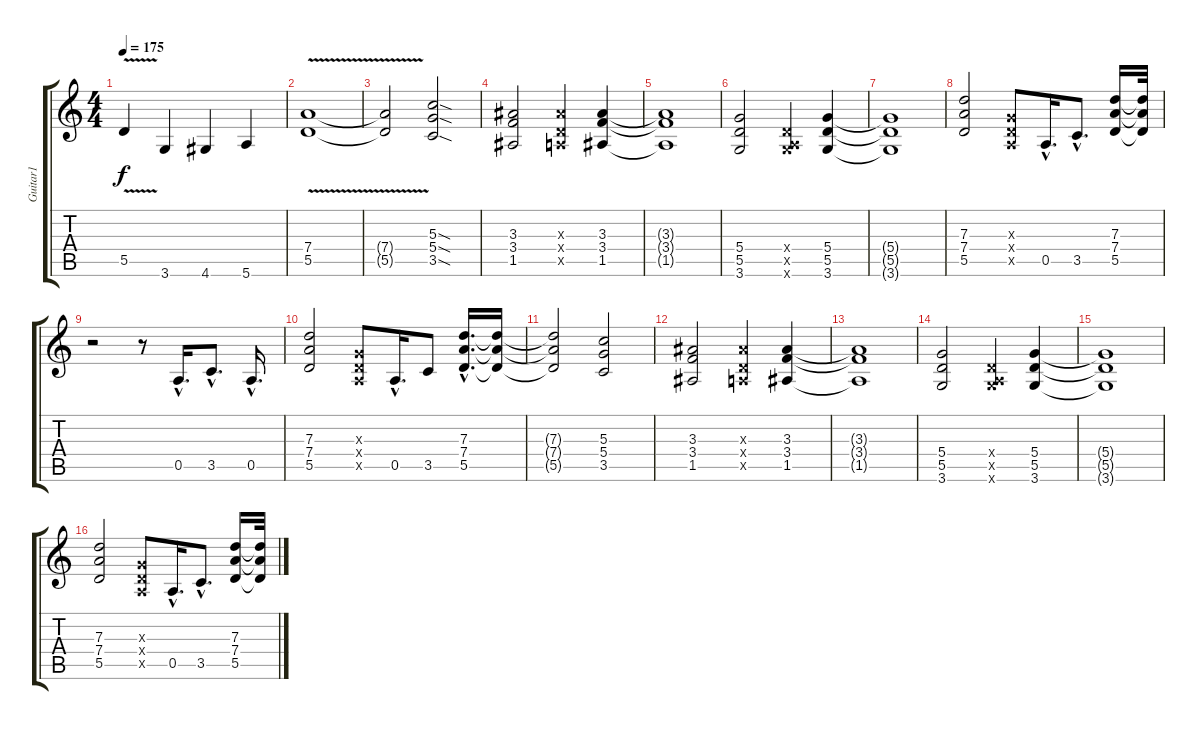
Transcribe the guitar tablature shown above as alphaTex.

\track ("Guitar1" "Guitar1") {instrument electricguitarclean}
\staff {score tabs}
\tuning (E4 B3 G3 D3 A2 E2) {hide}
\ts (4 4)
\tempo 175
\clef g2
\ks c
5.5{v}.4{dy f} 3.6.4 4.6.4 5.6.4 |
(7.4 5.5{v}).1 |
(7.4{t} 5.5{t}).2 (5.3{sod} 5.4{sod} 3.5{sod}).2 |
(3.3 3.4 1.5).2{volume 13} (3.3{x} 0.4{x} 0.5{x}).4 (3.3 3.4 1.5).4 |
(3.3{t} 3.4{t} 1.5{t}).1 |
(5.4 5.5 3.6).2 (0.4{x} 0.5{x} 3.6{x}).4 (5.4 5.5 3.6).4 |
(5.4{t} 5.5{t} 3.6{t}).1 |
(7.3 7.4 5.5).2 (0.3{x} 0.4{x} 0.5{x}).8 0.5{hac}.16{d} 3.5{hac}.8{d} (7.3 7.4 5.5).16 (7.3{t} 7.4{t} 5.5{t}).32 |
r.2 r.8 0.5{hac}.16{d} 3.5{hac}.8{d} 0.5{hac}.16{d} |
(7.3 7.4 5.5).2 (0.3{x} 0.4{x} 0.5{x}).8 0.5{hac}.16{d} 3.5.8 (7.3{hac} 7.4{hac} 5.5{hac}).16{d} (7.3{t} 7.4{t} 5.5{t}).16 |
(7.3{t} 7.4{t} 5.5{t}).2 (5.3 5.4 3.5).2 |
(3.3 3.4 1.5).2 (3.3{x} 0.4{x} 0.5{x}).4 (3.3 3.4 1.5).4 |
(3.3{t} 3.4{t} 1.5{t}).1 |
(5.4 5.5 3.6).2 (0.4{x} 0.5{x} 3.6{x}).4 (5.4 5.5 3.6).4 |
(5.4{t} 5.5{t} 3.6{t}).1 |
(7.3 7.4 5.5).2 (0.3{x} 0.4{x} 0.5{x}).8 0.5{hac}.16{d} 3.5{hac}.8{d} (7.3 7.4 5.5).16 (7.3{t} 7.4{t} 5.5{t}).32
